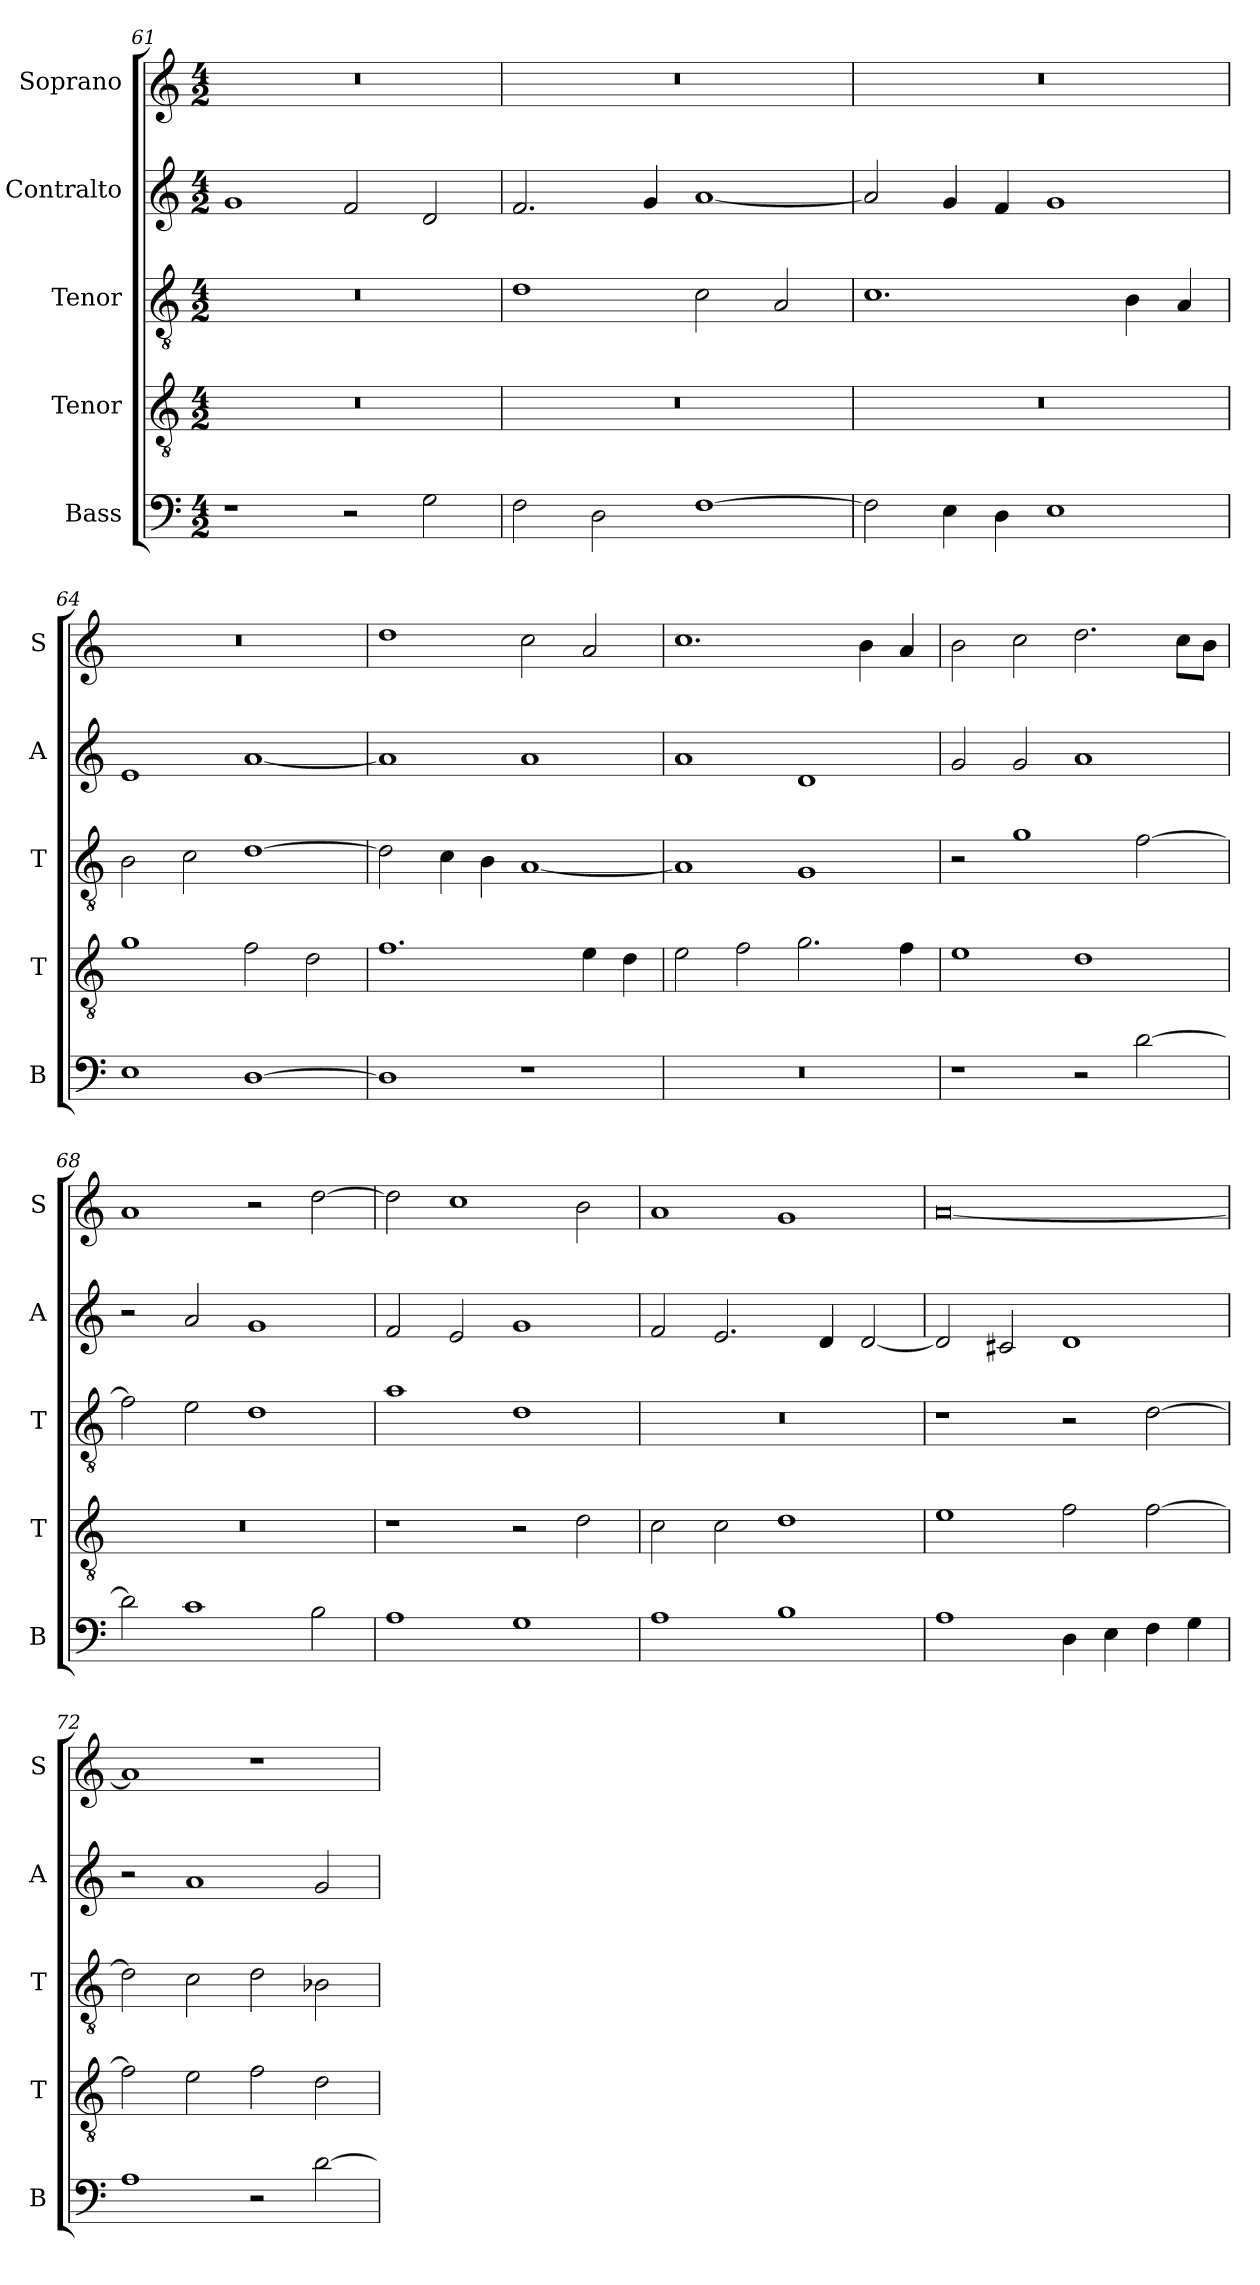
**kern	**kern	**kern	**kern	**kern
*part5	*part4	*part3	*part2	*part1
*staff5	*staff4	*staff3	*staff2	*staff1
*I"Bass	*I"Tenor	*I"Tenor	*I"Contralto	*I"Soprano
*I'B	*I'T	*I'T	*I'A	*I'S
*clefF4	*clefGv2	*clefGv2	*clefG2	*clefG2
*k[]	*k[]	*k[]	*k[]	*k[]
*G:mix	*G:mix	*G:mix	*G:mix	*G:mix
*M4/2	*M4/2	*M4/2	*M4/2	*M4/2
=61	=61	=61	=61	=61
1r	0r	0r	1g	0r
2r	.	.	2f	.
2G	.	.	2d	.
=62	=62	=62	=62	=62
2F	0r	1d	2.f	0r
2D	.	.	.	.
.	.	.	4g	.
[1F	.	2c	[1a	.
.	.	2A	.	.
=63	=63	=63	=63	=63
2F]	0r	1.c	2a]	0r
4E	.	.	4g	.
4D	.	.	4f	.
1E	.	.	1g	.
.	.	4B	.	.
.	.	4A	.	.
=64	=64	=64	=64	=64
1E	1g	2B	1e	0r
.	.	2c	.	.
[1D	2f	[1d	[1a	.
.	2d	.	.	.
=65	=65	=65	=65	=65
1D]	1.f	2d]	1a]	1dd
.	.	4c	.	.
.	.	4B	.	.
1r	.	[1A	1a	2cc
.	4e	.	.	2a
.	4d	.	.	.
=66	=66	=66	=66	=66
0r	2e	1A]	1a	1.cc
.	2f	.	.	.
.	2.g	1G	1d	.
.	.	.	.	4b
.	4f	.	.	4a
=67	=67	=67	=67	=67
1r	1e	2r	2g	2b
.	.	1g	2g	2cc
2r	1d	.	1a	2.dd
[2d	.	[2f	.	.
.	.	.	.	8cc\L
.	.	.	.	8b\J
=68	=68	=68	=68	=68
2d]	0r	2f]	2r	1a
1c	.	2e	2a	.
.	.	1d	1g	2r
2B	.	.	.	[2dd
=69	=69	=69	=69	=69
1A	1r	1a	2f	2dd]
.	.	.	2e	1cc
1G	2r	1d	1g	.
.	2d	.	.	2b
=70	=70	=70	=70	=70
1A	2c	0r	2f	1a
.	2c	.	2.e	.
1B	1d	.	.	1g
.	.	.	4d	.
.	.	.	[2d	.
=71	=71	=71	=71	=71
1A	1e	1r	2d]	[0a
.	.	.	2c#X	.
4D	2f	2r	1d	.
4E	.	.	.	.
4F	[2f	[2d	.	.
4G	.	.	.	.
=72	=72	=72	=72	=72
1A	2f]	2d]	2r	1a]
.	2e	2c	1a	.
2r	2f	2d	.	1r
[2d	2d	2B-X	2g	.
=	=	=	=	=
*-	*-	*-	*-	*-
